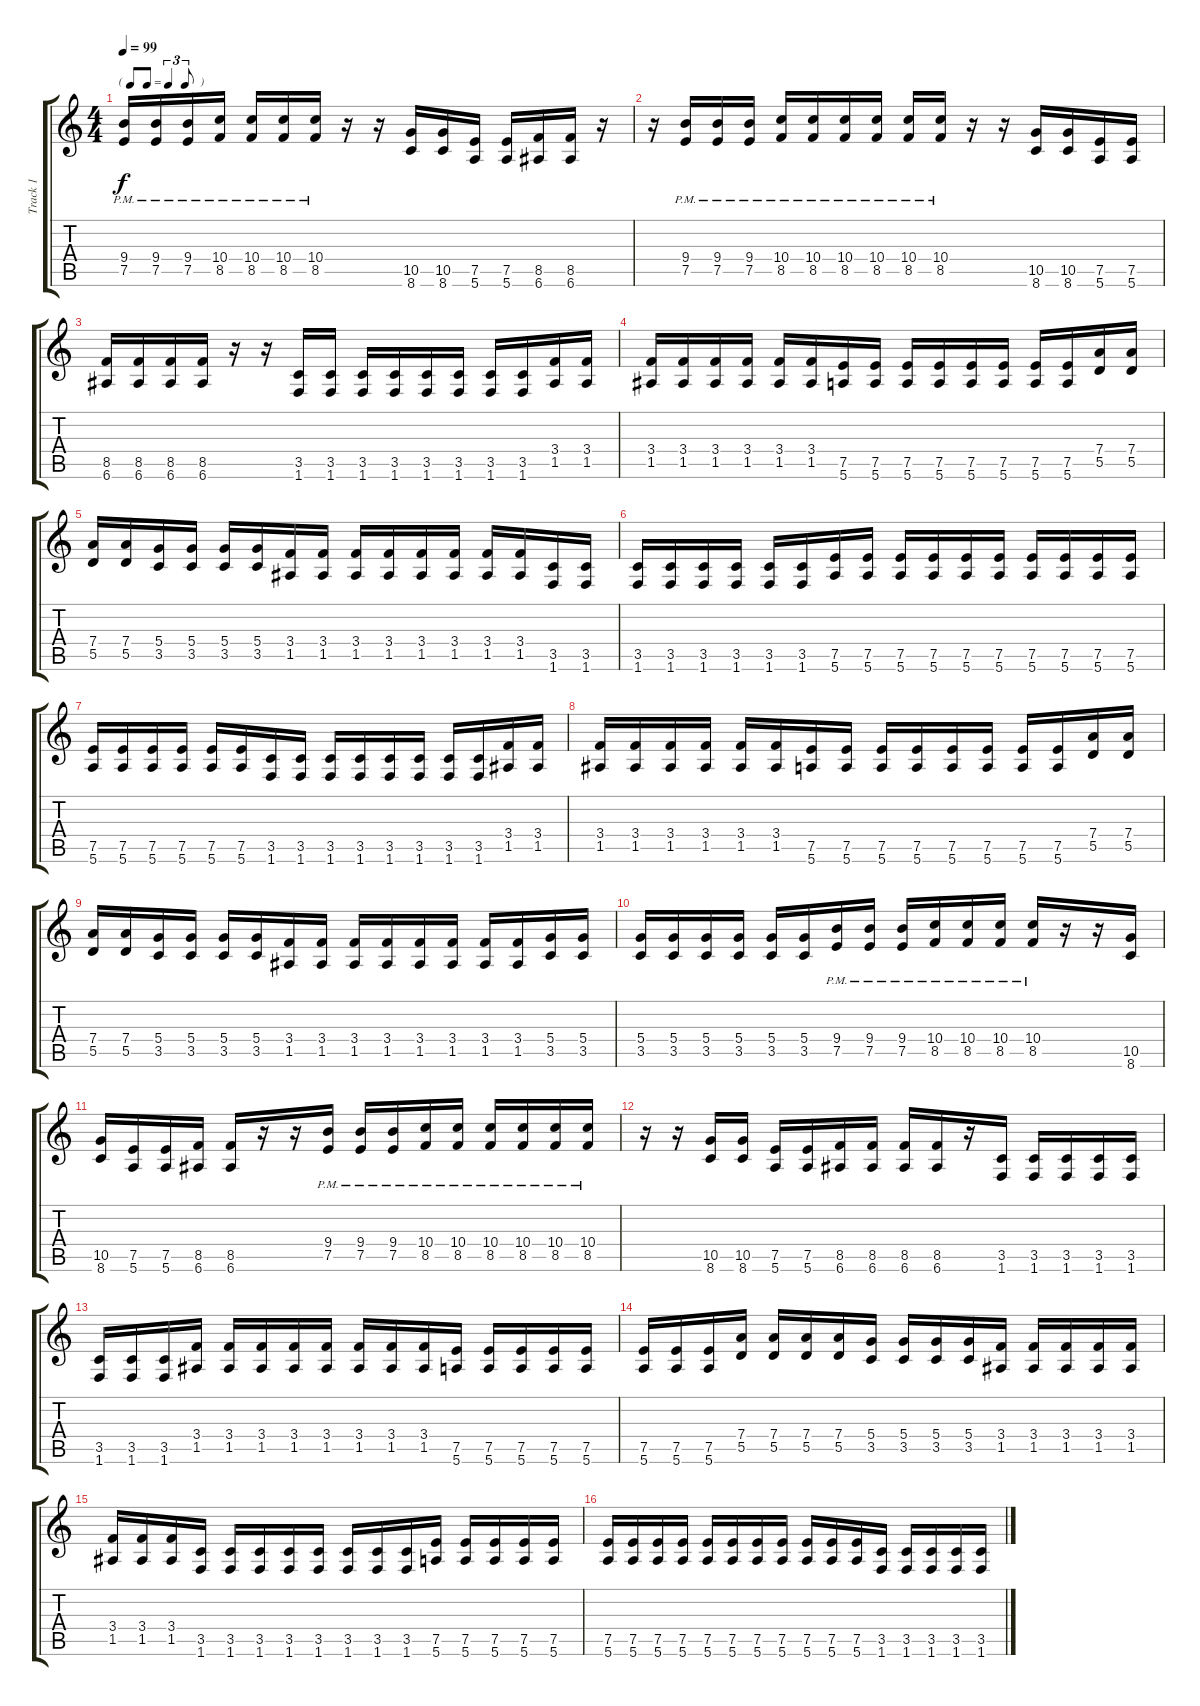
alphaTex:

\track ("Track 1" "Track 1") {instrument electricguitarclean}
\staff {score tabs}
\tuning (E4 B3 G3 D3 A2 E2) {hide}
\ts (4 4)
\tf triplet8th
\tempo 99
\clef g2
\ks c
(9.4 7.5{pm}).16{dy f instrument electricguitarclean} (9.4 7.5{pm}).16 (9.4 7.5{pm}).16 (10.4 8.5{pm}).16 (10.4 8.5{pm}).16 (10.4 8.5{pm}).16 (10.4 8.5{pm}).16 r.16 r.16 (10.5 8.6).16 (10.5 8.6).16 (7.5 5.6).16 (7.5 5.6).16 (8.5 6.6).16 (8.5 6.6).16 r.16 |
r.16 (9.4 7.5{pm}).16 (9.4 7.5{pm}).16 (9.4 7.5{pm}).16 (10.4 8.5{pm}).16 (10.4 8.5{pm}).16 (10.4 8.5{pm}).16 (10.4 8.5{pm}).16 (10.4 8.5{pm}).16 (10.4 8.5{pm}).16 r.16 r.16 (10.5 8.6).16 (10.5 8.6).16 (7.5 5.6).16 (7.5 5.6).16 |
(8.5 6.6).16 (8.5 6.6).16 (8.5 6.6).16 (8.5 6.6).16 r.16 r.16 (3.5 1.6).16 (3.5 1.6).16 (3.5 1.6).16 (3.5 1.6).16 (3.5 1.6).16 (3.5 1.6).16 (3.5 1.6).16 (3.5 1.6).16 (3.4 1.5).16 (3.4 1.5).16 |
(3.4 1.5).16 (3.4 1.5).16 (3.4 1.5).16 (3.4 1.5).16 (3.4 1.5).16 (3.4 1.5).16 (7.5 5.6).16 (7.5 5.6).16 (7.5 5.6).16 (7.5 5.6).16 (7.5 5.6).16 (7.5 5.6).16 (7.5 5.6).16 (7.5 5.6).16 (7.4 5.5).16 (7.4 5.5).16 |
(7.4 5.5).16 (7.4 5.5).16 (5.4 3.5).16 (5.4 3.5).16 (5.4 3.5).16 (5.4 3.5).16 (3.4 1.5).16 (3.4 1.5).16 (3.4 1.5).16 (3.4 1.5).16 (3.4 1.5).16 (3.4 1.5).16 (3.4 1.5).16 (3.4 1.5).16 (3.5 1.6).16 (3.5 1.6).16 |
(3.5 1.6).16 (3.5 1.6).16 (3.5 1.6).16 (3.5 1.6).16 (3.5 1.6).16 (3.5 1.6).16 (7.5 5.6).16 (7.5 5.6).16 (7.5 5.6).16 (7.5 5.6).16 (7.5 5.6).16 (7.5 5.6).16 (7.5 5.6).16 (7.5 5.6).16 (7.5 5.6).16 (7.5 5.6).16 |
(7.5 5.6).16 (7.5 5.6).16 (7.5 5.6).16 (7.5 5.6).16 (7.5 5.6).16 (7.5 5.6).16 (3.5 1.6).16 (3.5 1.6).16 (3.5 1.6).16 (3.5 1.6).16 (3.5 1.6).16 (3.5 1.6).16 (3.5 1.6).16 (3.5 1.6).16 (3.4 1.5).16 (3.4 1.5).16 |
(3.4 1.5).16 (3.4 1.5).16 (3.4 1.5).16 (3.4 1.5).16 (3.4 1.5).16 (3.4 1.5).16 (7.5 5.6).16 (7.5 5.6).16 (7.5 5.6).16 (7.5 5.6).16 (7.5 5.6).16 (7.5 5.6).16 (7.5 5.6).16 (7.5 5.6).16 (7.4 5.5).16 (7.4 5.5).16 |
(7.4 5.5).16 (7.4 5.5).16 (5.4 3.5).16 (5.4 3.5).16 (5.4 3.5).16 (5.4 3.5).16 (3.4 1.5).16 (3.4 1.5).16 (3.4 1.5).16 (3.4 1.5).16 (3.4 1.5).16 (3.4 1.5).16 (3.4 1.5).16 (3.4 1.5).16 (5.4 3.5).16 (5.4 3.5).16 |
(5.4 3.5).16 (5.4 3.5).16 (5.4 3.5).16 (5.4 3.5).16 (5.4 3.5).16 (5.4 3.5).16 (9.4 7.5{pm}).16 (9.4 7.5{pm}).16 (9.4 7.5{pm}).16 (10.4 8.5{pm}).16 (10.4 8.5{pm}).16 (10.4 8.5{pm}).16 (10.4 8.5{pm}).16 r.16 r.16 (10.5 8.6).16 |
(10.5 8.6).16 (7.5 5.6).16 (7.5 5.6).16 (8.5 6.6).16 (8.5 6.6).16 r.16 r.16 (9.4 7.5{pm}).16 (9.4 7.5{pm}).16 (9.4 7.5{pm}).16 (10.4{pm} 8.5{pm}).16 (10.4{pm} 8.5).16 (10.4{pm} 8.5{pm}).16 (10.4 8.5{pm}).16 (10.4 8.5{pm}).16 (10.4 8.5{pm}).16 |
r.16 r.16 (10.5 8.6).16 (10.5 8.6).16 (7.5 5.6).16 (7.5 5.6).16 (8.5 6.6).16 (8.5 6.6).16 (8.5 6.6).16 (8.5 6.6).16 r.16 (3.5 1.6).16 (3.5 1.6).16 (3.5 1.6).16 (3.5 1.6).16 (3.5 1.6).16 |
(3.5 1.6).16 (3.5 1.6).16 (3.5 1.6).16 (3.4 1.5).16 (3.4 1.5).16 (3.4 1.5).16 (3.4 1.5).16 (3.4 1.5).16 (3.4 1.5).16 (3.4 1.5).16 (3.4 1.5).16 (7.5 5.6).16 (7.5 5.6).16 (7.5 5.6).16 (7.5 5.6).16 (7.5 5.6).16 |
(7.5 5.6).16 (7.5 5.6).16 (7.5 5.6).16 (7.4 5.5).16 (7.4 5.5).16 (7.4 5.5).16 (7.4 5.5).16 (5.4 3.5).16 (5.4 3.5).16 (5.4 3.5).16 (5.4 3.5).16 (3.4 1.5).16 (3.4 1.5).16 (3.4 1.5).16 (3.4 1.5).16 (3.4 1.5).16 |
(3.4 1.5).16 (3.4 1.5).16 (3.4 1.5).16 (3.5 1.6).16 (3.5 1.6).16 (3.5 1.6).16 (3.5 1.6).16 (3.5 1.6).16 (3.5 1.6).16 (3.5 1.6).16 (3.5 1.6).16 (7.5 5.6).16 (7.5 5.6).16 (7.5 5.6).16 (7.5 5.6).16 (7.5 5.6).16 |
(7.5 5.6).16 (7.5 5.6).16 (7.5 5.6).16 (7.5 5.6).16 (7.5 5.6).16 (7.5 5.6).16 (7.5 5.6).16 (7.5 5.6).16 (7.5 5.6).16 (7.5 5.6).16 (7.5 5.6).16 (3.5 1.6).16 (3.5 1.6).16 (3.5 1.6).16 (3.5 1.6).16 (3.5 1.6).16
